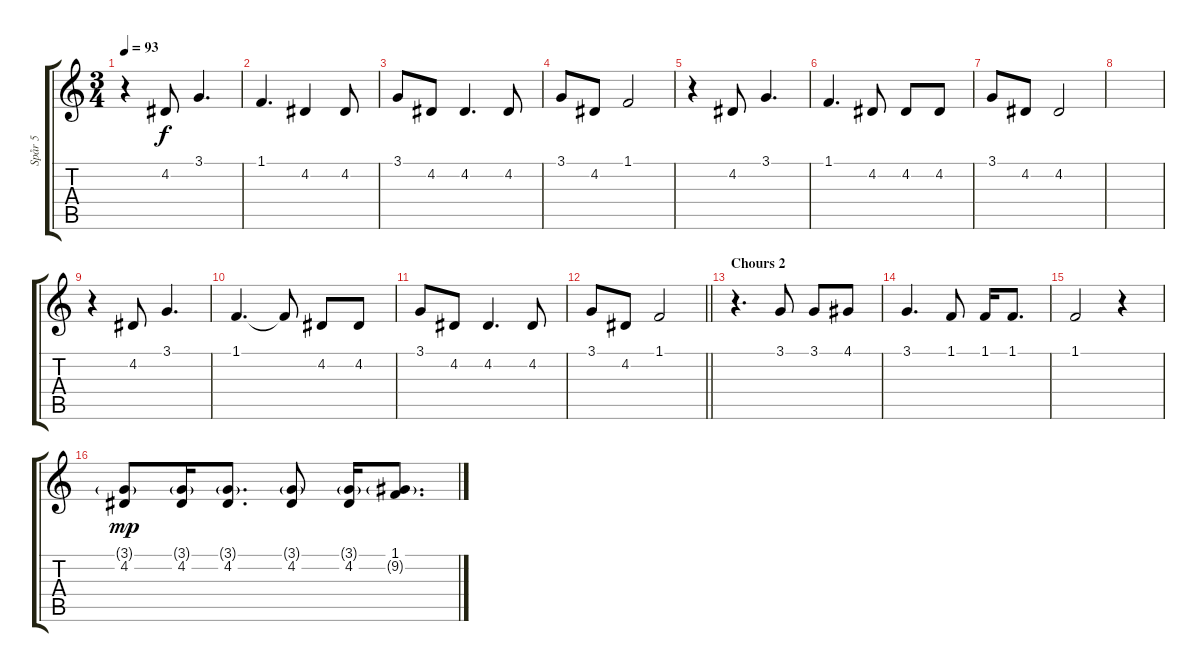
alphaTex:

\track ("Spår 5" "Spår 5") {instrument altosax}
\staff {score tabs}
\tuning (E4 B3 G3 D3 A2 E2) {hide}
\ts (3 4)
\tempo 93
\clef g2
\ks c
r.4{dy f} 4.2.8 3.1.4{d} |
1.1.4{d} 4.2.4 4.2.8 |
3.1.8 4.2.8 4.2.4{d} 4.2.8 |
3.1.8 4.2.8 1.1.2 |
r.4 4.2.8 3.1.4{d} |
1.1.4{d} 4.2.8 4.2.8 4.2.8 |
3.1.8 4.2.8 4.2.2 |
|
r.4 4.2.8 3.1.4{d} |
1.1.4{d} 1.1{t}.8 4.2.8 4.2.8 |
3.1.8 4.2.8 4.2.4{d} 4.2.8 |
\barLineRight lightlight
3.1.8 4.2.8 1.1.2 |
\section ("" "Chours 2")
r.4{d} 3.1.8 3.1.8 4.1.8 |
3.1.4{d} 1.1.8 1.1.16 1.1.8{d} |
1.1.2 r.4 |
(3.1{g} 4.2).8{dy mp} (3.1{g} 4.2).16 (3.1{g} 4.2).8{d} (3.1{g} 4.2).8 (3.1{g} 4.2).16 (1.1 9.2{g}).8{d}
